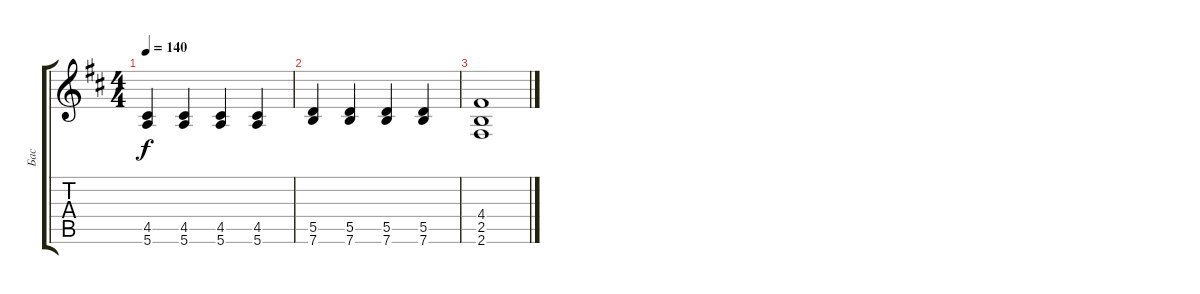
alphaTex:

\track ("Бас" "Бас") {instrument electricbasspick}
\staff {score tabs}
\tuning (E4 B3 G3 D3 A2 E2) {hide}
\ts (4 4)
\tempo 140
\clef g2
\ks bminor
(4.5 5.6).4{dy f} (4.5 5.6).4 (4.5 5.6).4 (4.5 5.6).4 |
(5.5 7.6).4 (5.5 7.6).4 (5.5 7.6).4 (5.5 7.6).4 |
(4.4 2.5 2.6).1
